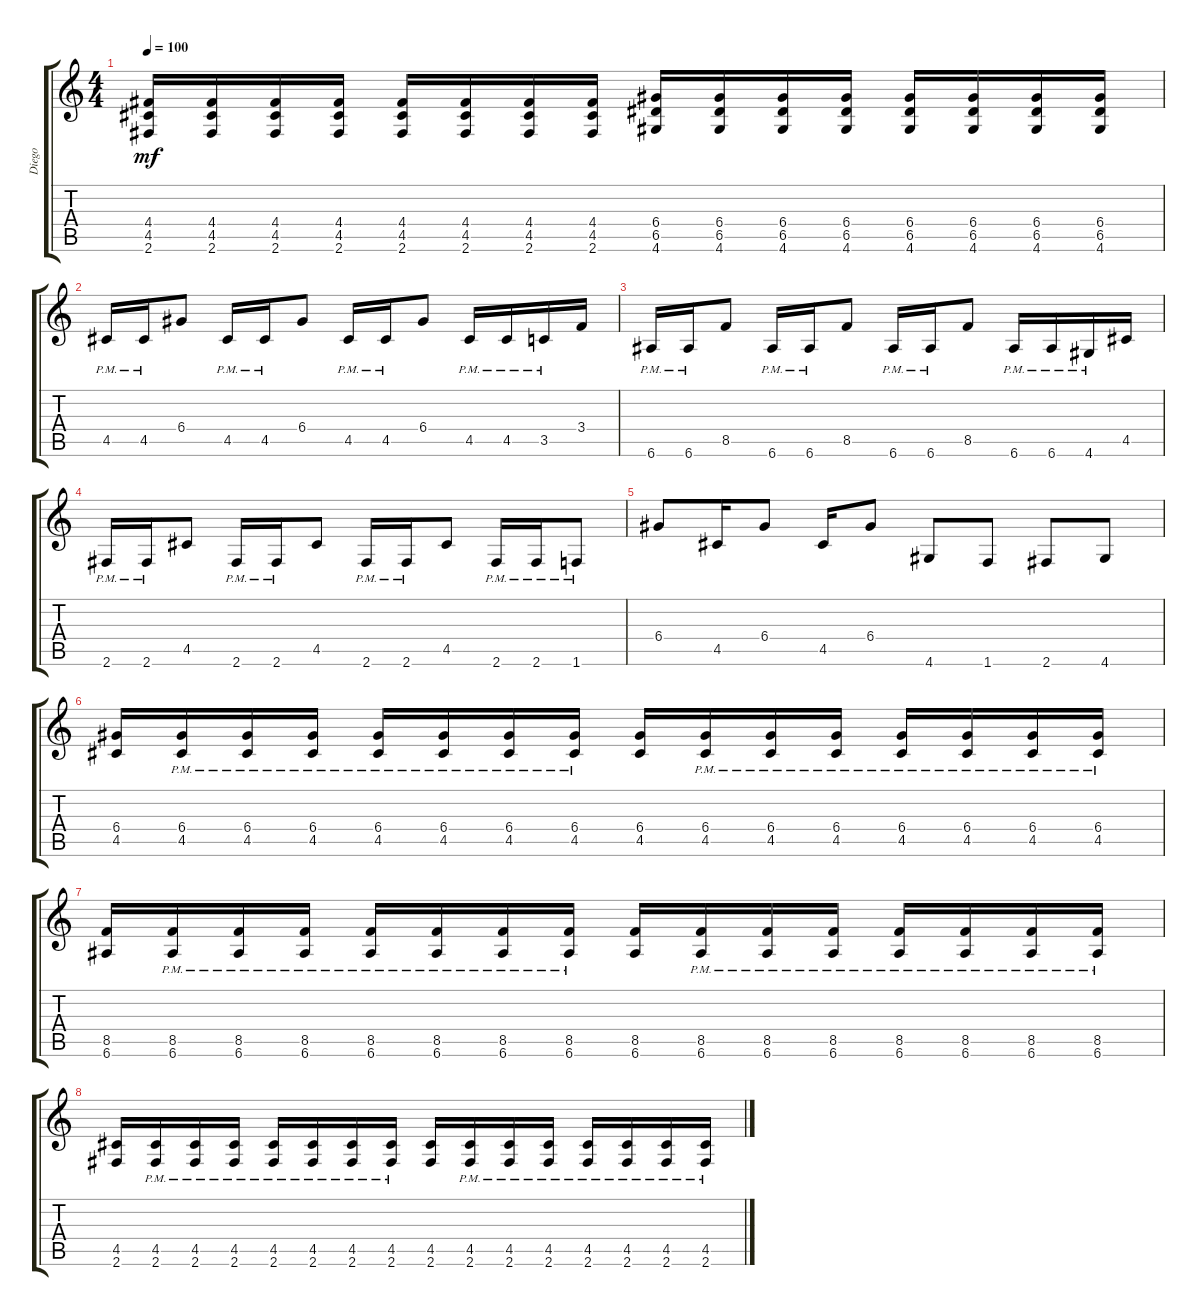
\track ("Diego" "Diego") {instrument distortionguitar}
\staff {score tabs}
\tuning (E4 B3 G3 D3 A2 E2) {hide}
\ts (4 4)
\tempo 100
\clef g2
\ks c
(4.4 4.5 2.6).16{dy mf} (4.4 4.5 2.6).16 (4.4 4.5 2.6).16 (4.4 4.5 2.6).16 (4.4 4.5 2.6).16 (4.4 4.5 2.6).16 (4.4 4.5 2.6).16 (4.4 4.5 2.6).16 (6.4 6.5 4.6).16 (6.4 6.5 4.6).16 (6.4 6.5 4.6).16 (6.4 6.5 4.6).16 (6.4 6.5 4.6).16 (6.4 6.5 4.6).16 (6.4 6.5 4.6).16 (6.4 6.5 4.6).16 |
4.5{pm}.16 4.5{pm}.16 6.4.8 4.5{pm}.16 4.5{pm}.16 6.4.8 4.5{pm}.16 4.5{pm}.16 6.4.8 4.5{pm}.16 4.5{pm}.16 3.5{pm}.16 3.4.16 |
6.6{pm}.16 6.6{pm}.16 8.5.8 6.6{pm}.16 6.6{pm}.16 8.5.8 6.6{pm}.16 6.6{pm}.16 8.5.8 6.6{pm}.16 6.6{pm}.16 4.6{pm}.16 4.5.16 |
2.6{pm}.16 2.6{pm}.16 4.5.8 2.6{pm}.16 2.6{pm}.16 4.5.8 2.6{pm}.16 2.6{pm}.16 4.5.8 2.6{pm}.16 2.6{pm}.16 1.6{pm}.8 |
6.4.8 4.5.16 6.4.8 4.5.16 6.4.8 4.6.8 1.6.8 2.6.8 4.6.8 |
(6.4 4.5).16 (6.4{pm} 4.5{pm}).16 (6.4{pm} 4.5{pm}).16 (6.4{pm} 4.5{pm}).16 (6.4{pm} 4.5{pm}).16 (6.4{pm} 4.5{pm}).16 (6.4{pm} 4.5{pm}).16 (6.4{pm} 4.5{pm}).16 (6.4 4.5).16 (6.4{pm} 4.5{pm}).16 (6.4{pm} 4.5{pm}).16 (6.4{pm} 4.5{pm}).16 (6.4{pm} 4.5{pm}).16 (6.4{pm} 4.5{pm}).16 (6.4{pm} 4.5{pm}).16 (6.4{pm} 4.5{pm}).16 |
(8.5 6.6).16 (8.5{pm} 6.6{pm}).16 (8.5{pm} 6.6{pm}).16 (8.5{pm} 6.6{pm}).16 (8.5{pm} 6.6{pm}).16 (8.5{pm} 6.6{pm}).16 (8.5{pm} 6.6{pm}).16 (8.5{pm} 6.6{pm}).16 (8.5 6.6).16 (8.5{pm} 6.6{pm}).16 (8.5{pm} 6.6{pm}).16 (8.5{pm} 6.6{pm}).16 (8.5{pm} 6.6{pm}).16 (8.5{pm} 6.6{pm}).16 (8.5{pm} 6.6{pm}).16 (8.5{pm} 6.6{pm}).16 |
(4.5 2.6).16 (4.5{pm} 2.6{pm}).16 (4.5{pm} 2.6{pm}).16 (4.5{pm} 2.6{pm}).16 (4.5{pm} 2.6{pm}).16 (4.5{pm} 2.6{pm}).16 (4.5{pm} 2.6{pm}).16 (4.5{pm} 2.6{pm}).16 (4.5 2.6).16 (4.5{pm} 2.6{pm}).16 (4.5{pm} 2.6{pm}).16 (4.5{pm} 2.6{pm}).16 (4.5{pm} 2.6{pm}).16 (4.5{pm} 2.6{pm}).16 (4.5{pm} 2.6{pm}).16 (4.5{pm} 2.6{pm}).16
